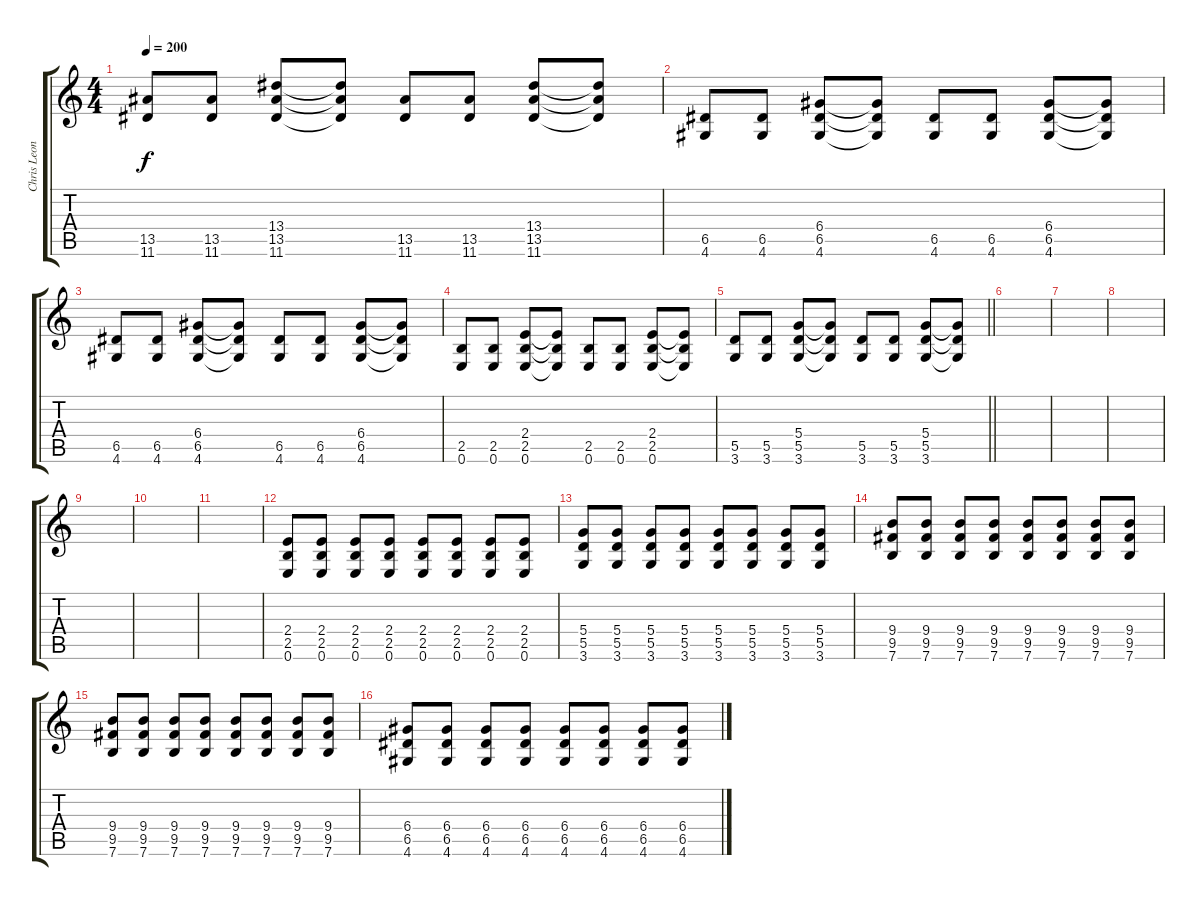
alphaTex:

\track ("Chris Leonard" "Chris Leon") {instrument distortionguitar}
\staff {score tabs}
\tuning (E4 B3 G3 D3 A2 E2) {hide}
\ts (4 4)
\tempo 200
\clef g2
\ks c
(13.5 11.6).8{dy f} (13.5 11.6).8 (13.4 13.5 11.6).8 (13.4{t} 13.5{t} 11.6{t}).8 (13.5 11.6).8 (13.5 11.6).8 (13.4 13.5 11.6).8 (13.4{t} 13.5{t} 11.6{t}).8 |
(6.5 4.6).8 (6.5 4.6).8 (6.4 6.5 4.6).8 (6.4{t} 6.5{t} 4.6{t}).8 (6.5 4.6).8 (6.5 4.6).8 (6.4 6.5 4.6).8 (6.4{t} 6.5{t} 4.6{t}).8 |
(6.5 4.6).8 (6.5 4.6).8 (6.4 6.5 4.6).8 (6.4{t} 6.5{t} 4.6{t}).8 (6.5 4.6).8 (6.5 4.6).8 (6.4 6.5 4.6).8 (6.4{t} 6.5{t} 4.6{t}).8 |
(2.5 0.6).8 (2.5 0.6).8 (2.4 2.5 0.6).8 (2.4{t} 2.5{t} 0.6{t}).8 (2.5 0.6).8 (2.5 0.6).8 (2.4 2.5 0.6).8 (2.4{t} 2.5{t} 0.6{t}).8 |
\barLineRight lightlight
(5.5 3.6).8 (5.5 3.6).8 (5.4 5.5 3.6).8 (5.4{t} 5.5{t} 3.6{t}).8 (5.5 3.6).8 (5.5 3.6).8 (5.4 5.5 3.6).8 (5.4{t} 5.5{t} 3.6{t}).8 |
|
|
|
|
|
|
(2.4 2.5 0.6).8 (2.4 2.5 0.6).8 (2.4 2.5 0.6).8 (2.4 2.5 0.6).8 (2.4 2.5 0.6).8 (2.4 2.5 0.6).8 (2.4 2.5 0.6).8 (2.4 2.5 0.6).8 |
(5.4 5.5 3.6).8 (5.4 5.5 3.6).8 (5.4 5.5 3.6).8 (5.4 5.5 3.6).8 (5.4 5.5 3.6).8 (5.4 5.5 3.6).8 (5.4 5.5 3.6).8 (5.4 5.5 3.6).8 |
(9.4 9.5 7.6).8 (9.4 9.5 7.6).8 (9.4 9.5 7.6).8 (9.4 9.5 7.6).8 (9.4 9.5 7.6).8 (9.4 9.5 7.6).8 (9.4 9.5 7.6).8 (9.4 9.5 7.6).8 |
(9.4 9.5 7.6).8 (9.4 9.5 7.6).8 (9.4 9.5 7.6).8 (9.4 9.5 7.6).8 (9.4 9.5 7.6).8 (9.4 9.5 7.6).8 (9.4 9.5 7.6).8 (9.4 9.5 7.6).8 |
(6.4 6.5 4.6).8 (6.4 6.5 4.6).8 (6.4 6.5 4.6).8 (6.4 6.5 4.6).8 (6.4 6.5 4.6).8 (6.4 6.5 4.6).8 (6.4 6.5 4.6).8 (6.4 6.5 4.6).8
